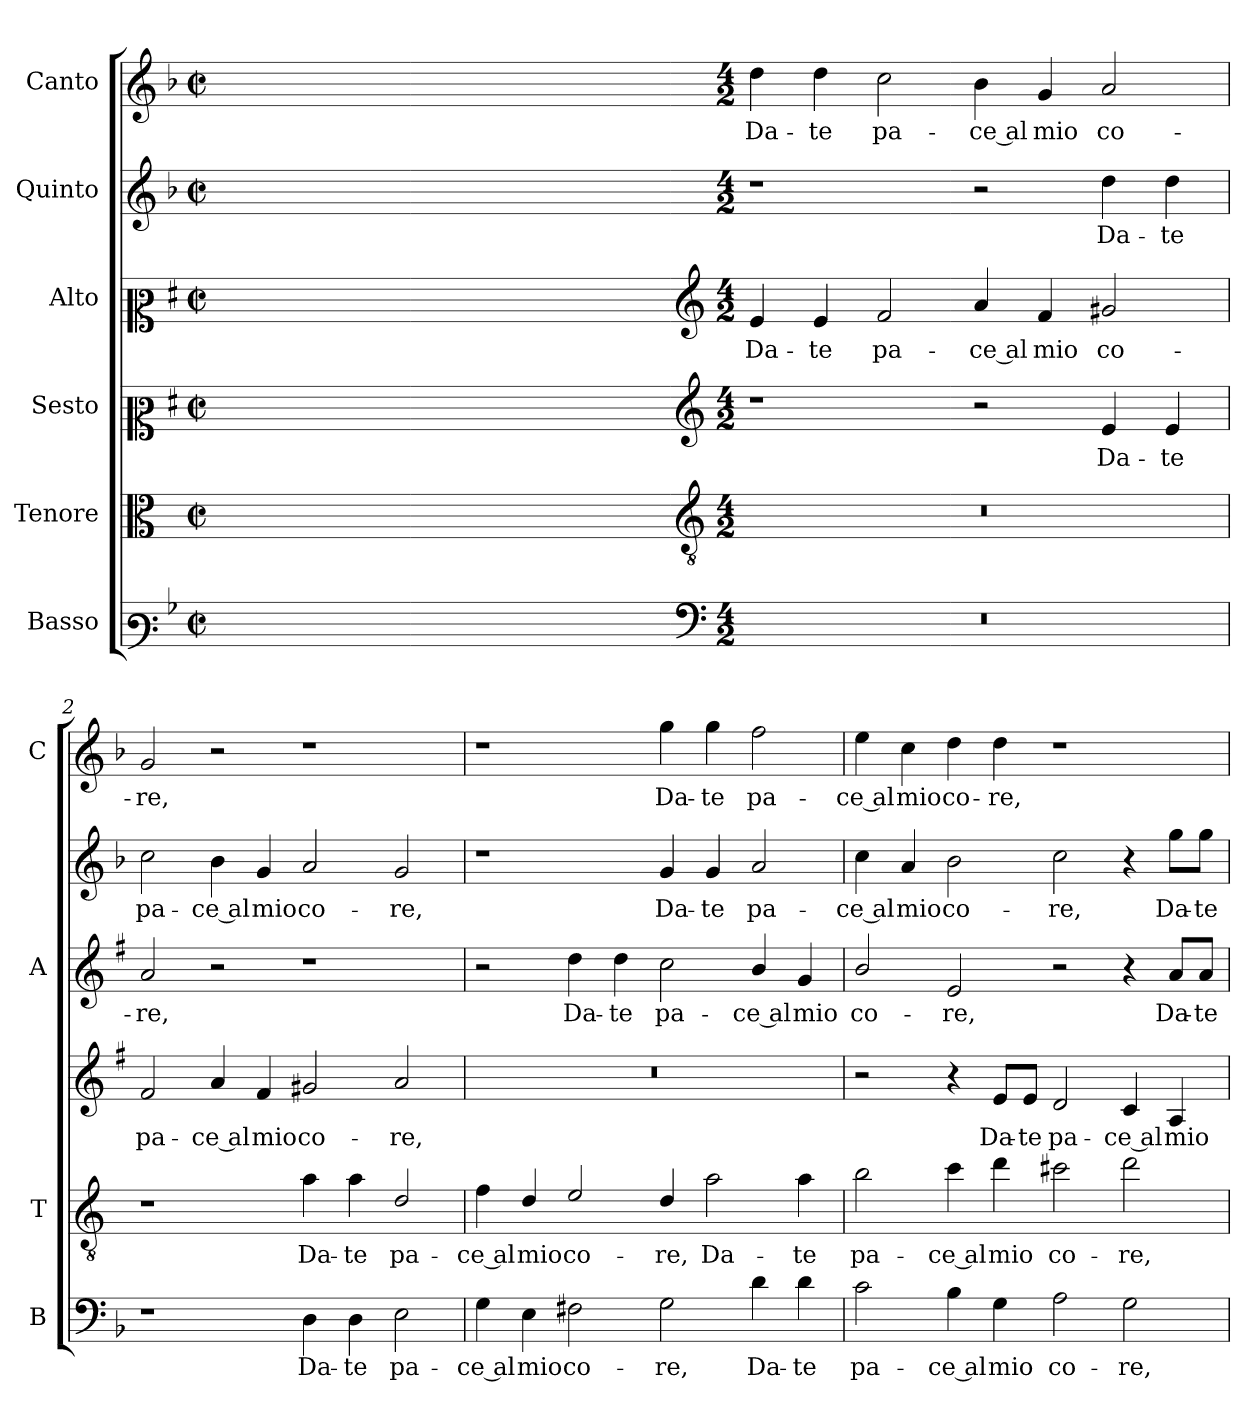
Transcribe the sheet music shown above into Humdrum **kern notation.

**kern	**text	**kern	**text	**kern	**text	**kern	**text	**kern	**text	**kern	**text
*part6	*part6	*part5	*part5	*part4	*part4	*part3	*part3	*part2	*part2	*part1	*part1
*staff6	*staff6	*staff5	*staff5	*staff4	*staff4	*staff3	*staff3	*staff2	*staff2	*staff1	*staff1
*I"Basso	*	*I"Tenore	*	*I"Sesto	*	*I"Alto	*	*I"Quinto	*	*I"Canto	*
*I'B	*	*I'T	*	*	*	*I'A	*	*	*	*I'C	*
*clefF3	*	*clefC3	*	*clefC2	*	*clefC2	*	*clefG2	*	*clefG2	*
*	*	*ITrd4c7	*	*ITrd1c2	*	*ITrd1c2	*	*	*	*	*
*k[b-]	*	*k[b-]	*	*k[b-]	*	*k[b-]	*	*k[b-]	*	*k[b-]	*
*F:	*	*F:	*	*F:	*	*F:	*	*F:	*	*F:	*
*M2/2	*	*M2/2	*	*M2/2	*	*M2/2	*	*M2/2	*	*M2/2	*
*met(c|)	*	*met(c|)	*	*met(c|)	*	*met(c|)	*	*met(c|)	*	*met(c|)	*
=	=	=	=	=	=	=	=	=	=	=	=
2ryy	.	1ryy	.	1ryy	.	1ryy	.	1ryy	.	1ryy	.
2ryy	.	.	.	.	.	.	.	.	.	.	.
=1X-	=1X-	=1X-	=1X-	=1X-	=1X-	=1X-	=1X-	=1X-	=1X-	=1X-	=1X-
4ryy	.	4ryy	.	4ryy	.	4ryy	.	4ryy	.	4ryy	.
4ryy	.	4ryy	.	4ryy	.	4ryy	.	4ryy	.	4ryy	.
4ryy	.	4ryy	.	4ryy	.	4ryy	.	4ryy	.	4ryy	.
4ryy	.	4ryy	.	4ryy	.	4ryy	.	4ryy	.	4ryy	.
=1-	=1-	=1-	=1-	=1-	=1-	=1-	=1-	=1-	=1-	=1-	=1-
*clefF4	*	*clefGv2	*	*clefG2	*	*clefG2	*	*	*	*	*
*M4/2	*	*M4/2	*	*M4/2	*	*M4/2	*	*M4/2	*	*M4/2	*
!	!	!	!	!	!	!	!LO:LY:b	!	!	!	!LO:LY:b
0r	.	0r	.	1r	.	4d/	Da-	1r	.	4dd\	Da-
!	!	!	!	!	!	!	!LO:LY:b	!	!	!	!LO:LY:b
.	.	.	.	.	.	4d/	-te	.	.	4dd\	-te
!	!	!	!	!	!	!	!LO:LY:b	!	!	!	!LO:LY:b
.	.	.	.	.	.	2e/	pa-	.	.	2cc\	pa-
!	!	!	!	!	!	!	!LO:LY:b	!	!	!	!LO:LY:b
.	.	.	.	2r	.	4g/	-ce al	2r	.	4b-\	-ce al
!	!	!	!	!	!	!	!LO:LY:b	!	!	!	!LO:LY:b
.	.	.	.	.	.	4e/	mio	.	.	4g/	mio
!	!	!	!	!	!LO:LY:b	!	!LO:LY:b	!	!LO:LY:b	!	!LO:LY:b
.	.	.	.	4d/	Da-	2f#X/	co-	4dd\	Da-	2a/	co-
!	!	!	!	!	!LO:LY:b	!	!	!	!LO:LY:b	!	!
.	.	.	.	4d/	-te	.	.	4dd\	-te	.	.
=2	=2	=2	=2	=2	=2	=2	=2	=2	=2	=2	=2
!	!	!	!	!	!LO:LY:b	!	!LO:LY:b	!	!LO:LY:b	!	!LO:LY:b
1r	.	1r	.	2e/	pa-	2g/	-re,	2cc\	pa-	2g/	-re,
!	!	!	!	!	!LO:LY:b	!	!	!	!LO:LY:b	!	!
.	.	.	.	4g/	-ce al	2r	.	4b-\	-ce al	2r	.
!	!	!	!	!	!LO:LY:b	!	!	!	!LO:LY:b	!	!
.	.	.	.	4e/	mio	.	.	4g/	mio	.	.
!	!LO:LY:b	!	!LO:LY:b	!	!LO:LY:b	!	!	!	!LO:LY:b	!	!
4D\	Da-	4d\	Da-	2f#X/	co-	1r	.	2a/	co-	1r	.
!	!LO:LY:b	!	!LO:LY:b	!	!	!	!	!	!	!	!
4D\	-te	4d\	-te	.	.	.	.	.	.	.	.
!	!LO:LY:b	!	!LO:LY:b	!	!LO:LY:b	!	!	!	!LO:LY:b	!	!
2E\	pa-	2G/	pa-	2g/	-re,	.	.	2g/	-re,	.	.
=3	=3	=3	=3	=3	=3	=3	=3	=3	=3	=3	=3
!	!LO:LY:b	!	!LO:LY:b	!	!	!	!	!	!	!	!
4G\	-ce al	4B-\	-ce al	0r	.	2r	.	1r	.	1r	.
!	!LO:LY:b	!	!LO:LY:b	!	!	!	!	!	!	!	!
4E\	mio	4G/	mio	.	.	.	.	.	.	.	.
!	!LO:LY:b	!	!LO:LY:b	!	!	!	!LO:LY:b	!	!	!	!
2F#X\	co-	2A/	co-	.	.	4cc\	Da-	.	.	.	.
!	!	!	!	!	!	!	!LO:LY:b	!	!	!	!
.	.	.	.	.	.	4cc\	-te	.	.	.	.
!	!LO:LY:b	!	!LO:LY:b	!	!	!	!LO:LY:b	!	!LO:LY:b	!	!LO:LY:b
2G\	-re,	4G/	-re,	.	.	2b-\	pa-	4g/	Da-	4gg\	Da-
!	!	!	!LO:LY:b	!	!	!	!	!	!LO:LY:b	!	!LO:LY:b
.	.	2d\	Da-	.	.	.	.	4g/	-te	4gg\	-te
!	!LO:LY:b	!	!	!	!	!	!LO:LY:b	!	!LO:LY:b	!	!LO:LY:b
4d\	Da-	.	.	.	.	4a/	-ce al	2a/	pa-	2ff\	pa-
!	!LO:LY:b	!	!LO:LY:b	!	!	!	!LO:LY:b	!	!	!	!
4d\	-te	4d\	-te	.	.	4f/	mio	.	.	.	.
!!LO:LB:g=z
=4	=4	=4	=4	=4	=4	=4	=4	=4	=4	=4	=4
!	!LO:LY:b	!	!LO:LY:b	!	!	!	!LO:LY:b	!	!LO:LY:b	!	!LO:LY:b
2c\	pa-	2e\	pa-	2r	.	2a/	co-	4cc\	-ce al	4ee\	-ce al
!	!	!	!	!	!	!	!	!	!LO:LY:b	!	!LO:LY:b
.	.	.	.	.	.	.	.	4a/	mio	4cc\	mio
!	!LO:LY:b	!	!LO:LY:b	!	!	!	!LO:LY:b	!	!LO:LY:b	!	!LO:LY:b
4B-\	-ce al	4f\	-ce al	4r	.	2d/	-re,	2b-\	co-	4dd\	co-
!	!LO:LY:b	!	!LO:LY:b	!	!LO:LY:b	!	!	!	!	!	!LO:LY:b
4G\	mio	4g\	mio	8d/L	Da-	.	.	.	.	4dd\	-re,
!	!	!	!	!	!LO:LY:b	!	!	!	!	!	!
.	.	.	.	8d/J	-te	.	.	.	.	.	.
!	!LO:LY:b	!	!LO:LY:b	!	!LO:LY:b	!	!	!	!LO:LY:b	!	!
2A\	co-	2f#X\	co-	2c/	pa-	2r	.	2cc\	-re,	1r	.
!	!LO:LY:b	!	!LO:LY:b	!	!LO:LY:b	!	!	!	!	!	!
2G\	-re,	2g\	-re,	4B-/	-ce al	4r	.	4r	.	.	.
!	!	!	!	!	!LO:LY:b	!	!LO:LY:b	!	!LO:LY:b	!	!
.	.	.	.	4G/	mio	8g/L	Da-	8gg\L	Da-	.	.
!	!	!	!	!	!	!	!LO:LY:b	!	!LO:LY:b	!	!
.	.	.	.	.	.	8g/J	-te	8gg\J	-te	.	.
=	=	=	=	=	=	=	=	=	=	=	=
*-	*-	*-	*-	*-	*-	*-	*-	*-	*-	*-	*-
